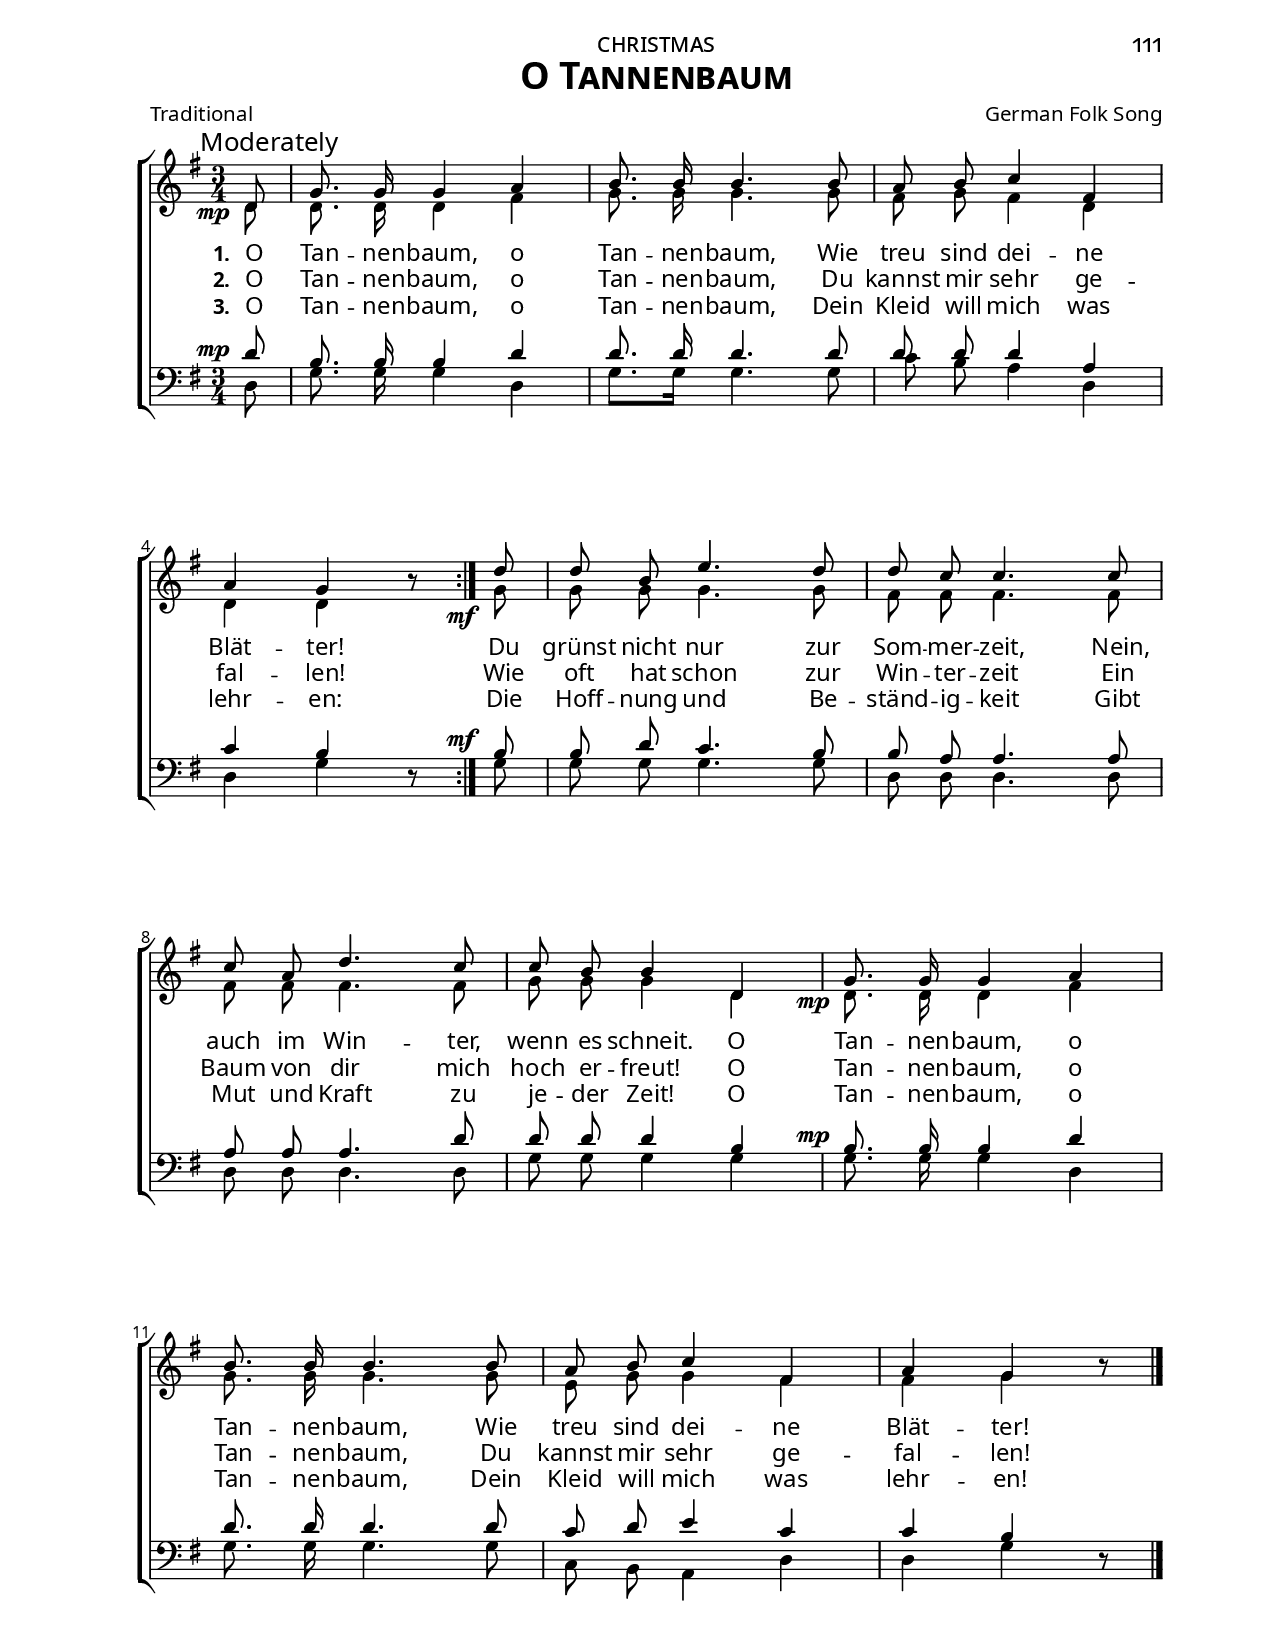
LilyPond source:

\version "2.24.0"
\include "util.ly"
\header {
  title = \markup{\override #'(font-name . "Garamond Premier Pro Semibold"){ \abs-fontsize #18 \smallCapsOldStyle"O Tannenbaum"}}
  poet = \markup\oldStyleNum"Traditional"
  composer = \markup\oldStyleNum"German Folk Song"
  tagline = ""
}
\paper {
  paper-height = 11\in
  paper-width = 8.5\in
  indent = 0\in
  %system-system-spacing = #'((basic-distance . 10) (padding . 0))
  %system-system-spacing =
  %  #'((basic-distance . 0)
  %     (minimum-distance . 0)
  %     (padding . -0.35)
  %     (stretchability . 100))
  ragged-last-bottom = ##f
  ragged-bottom = ##f
  two-sided = ##t
  inner-margin = 1\in
  outer-margin = 0.75\in
  top-margin = 0.26\in
  bottom-margin = 0.25\in
  first-page-number = #111
  print-first-page-number = ##t
  headerLine = \markup{\override #'(font-name . "Garamond Premier Pro") \smallCapsOldStyle"christmas"}
  oddHeaderMarkup = \markup\fill-line{
     \override #'(font-name . "Garamond Premier Pro")\abs-fontsize #12.5
     \combine 
        \fill-line{"" \if \should-print-page-number
        \oldStylePageNum""
        }
        \fill-line{\headerLine}
  }
  evenHeaderMarkup = \markup {
     \override #'(font-name . "Garamond Premier Pro")\abs-fontsize #12.5
     \combine
        \if \should-print-page-number
        \oldStylePageNum""
        \fill-line{\headerLine}
  }
}
#(set-global-staff-size 18) \paper{ #(define fonts (make-pango-font-tree "Garamond Premier Pro" "Garamond Premier Pro" "Garamond Premier Pro" (/ 18 20))) }
global = {
  \key g \major
  \time 3/4
  \override DynamicLineSpanner.staff-padding = #0.0
  \override DynamicLineSpanner.Y-extent = #'(1 . 1)
  \override DynamicText.X-offset = #-5
}

sopMusic = \relative c' {
  \once \override Score.RehearsalMark.self-alignment-X = #LEFT
  \mark "Moderately"
  \partial 8 d8_\mp |
  g8.\noBeam g16 g4 a |
  b8.\noBeam b16 b4. b8 |
  a8\noBeam b c4 fis, | \break
  
  \partial 8*5 a g b8\rest \bar ":|."
  \partial 8 d8_\mf |
  d\noBeam b e4. d8 |
  d\noBeam c c4. c8 | \break
  
  c8\noBeam a d4. c8 |
  c\noBeam b b4 d, |
  g8.\noBeam_\mp g16 g4 a | \break
  
  b8.\noBeam b16 b4. b8 |
  a\noBeam b c4 fis, |
  \partial 8*5 a4 g b8\rest \bar "|."
}
sopWords = \lyricmode {
  
}

altoMusic = \relative c' {
  d8 |
  d8.\noBeam d16 d4 fis |
  g8.\noBeam g16 g4. g8 |
  fis8\noBeam g fis4 d |
  
  d d s8 |
  g8 |
  g\noBeam g g4. g8 |
  fis8\noBeam fis fis4. fis8 |
  
  fis\noBeam fis fis4. fis8 |
  g\noBeam g g4 d |
  d8.\noBeam d16 d4 fis |
  
  g8.\noBeam g16 g4. g8 |
  e\noBeam g g4 fis |
  fis g s8 \bar "|."
}
altoWords = \lyricmode {  
  \dropLyricsV
  \set stanza = #"1. "
  O Tan -- nen -- baum, o Tan -- nen -- baum,
  Wie treu sind dei -- ne Blät -- ter!
  Du grünst nicht nur zur Som -- mer -- zeit,
  Nein, auch im Win -- ter, wenn es schneit.
  O Tan -- nen -- baum, o Tan -- nen -- baum,
  Wie treu sind dei -- ne Blät -- ter!
}
altoWordsII = \lyricmode {
  \dropLyricsV
  \set stanza = #"2. "
  O Tan -- nen -- baum, o Tan -- nen -- baum,
  Du kannst mir sehr ge -- fal -- len!
  Wie oft hat schon zur Win -- ter -- zeit
  Ein Baum von dir mich hoch er -- freut!
  O Tan -- nen -- baum, o Tan -- nen -- baum,
  Du kannst mir sehr ge -- fal -- len!
}
altoWordsIII = \lyricmode {
  \dropLyricsV
  \set stanza = #"3. "
  O Tan -- nen -- baum, o Tan -- nen -- baum,
  Dein Kleid will mich was lehr -- en:
  Die Hoff -- nung und Be -- ständ -- ig -- keit
  Gibt Mut und Kraft zu je -- der Zeit!
  O Tan -- nen -- baum, o Tan -- nen -- baum,
  Dein Kleid will mich was lehr -- en!
}
altoWordsIV = \lyricmode {
  \set stanza = #"4. "
}
altoWordsV = \lyricmode {
}

tenorMusic = \relative c' {
  d8^\mp |
  b8.\noBeam b16 b4 d |
  d8.\noBeam d16 d4. d8 |
  d\noBeam d d4 a |
  
  c b s8 |
  b8^\mf |
  b\noBeam d c4. b8 |
  b\noBeam a a4. a8 |
  
  a\noBeam a a4. d8 |
  d\noBeam d d4 b |
  b8.\noBeam^\mp b16 b4 d |
  
  d8.\noBeam d16 d4. d8 |
  c\noBeam d e4 c |
  c b s8 \bar "|."
}
tenorWords = \lyricmode {

}

bassMusic = \relative c {
  d8 |
  g8.\noBeam g16 g4 d |
  g8. g16 g4. g8 |
  c8\noBeam b8\noBeam a4 d, |
  
  d g d8\rest |
  g |
  g\noBeam g g4. g8 |
  d\noBeam d d4. d8 |
  
  d\noBeam d d4. d8 |
  g\noBeam g g4 g |
  g8.\noBeam g16 g4 d |
  
  g8.\noBeam g16 g4. g8 |
  c,\noBeam b a4 d |
  d g d8\rest \bar "|."
}
bassWords = \lyricmode {

}

\score {
  <<
   \new ChoirStaff <<
%    \new Lyrics = sopranos \with { \override VerticalAxisGroup.nonstaff-relatedstaff-spacing = #'((basic-distance . 1)) }
    \new Staff = women <<
      \new Voice = "sopranos" { \voiceOne << \global \sopMusic >> }
      \new Voice = "altos" { \voiceTwo << \global \altoMusic >> }
    >>
    \new Lyrics \with { alignAboveContext = #"women" \override VerticalAxisGroup.nonstaff-relatedstaff-spacing = #'((basic-distance . 1))} \lyricsto "sopranos" \sopWords
    \new Lyrics = "altosV"  \with { alignBelowContext = #"women" } \lyricsto "sopranos" \altoWordsV
    \new Lyrics = "altosIV"  \with { alignBelowContext = #"women" } \lyricsto "sopranos" \altoWordsIV
    \new Lyrics = "altosIII"  \with { alignBelowContext = #"women" } \lyricsto "sopranos" \altoWordsIII
    \new Lyrics = "altosII"  \with { alignBelowContext = #"women" } \lyricsto "sopranos" \altoWordsII
    \new Lyrics = "altos"  \with { alignBelowContext = #"women" } \lyricsto "sopranos" \altoWords
   \new Staff = men <<
      \clef bass
      \new Voice = "tenors" { \voiceOne << \global \tenorMusic >> }
      \new Voice = "basses" { \voiceTwo << \global \bassMusic >> }
    >>
    \new Lyrics \with { alignAboveContext = #"men" \override VerticalAxisGroup.nonstaff-relatedstaff-spacing = #'((basic-distance . 1)) } \lyricsto "tenors" \tenorWords
    \new Lyrics \with { alignBelowContext = #"men" \override VerticalAxisGroup.nonstaff-relatedstaff-spacing = #'((basic-distance . 1)) } \lyricsto "basses" \bassWords
  >>
%    \new PianoStaff << \new Staff { \new Voice { \pianoRH } } \new Staff { \clef "bass" \pianoLH } >>
  >>
  \layout {
  \context {
    \Lyrics
    \override LyricText.font-size = #1.3
  }
    \context {
      \Score
      %\override SpacingSpanner.base-shortest-duration = #(ly:make-moment 1/8)
      %\override SpacingSpanner.common-shortest-duration = #(ly:make-moment 1/4)
    }
    \context {
      % Remove all empty staves
      % \Staff \RemoveEmptyStaves \override VerticalAxisGroup.remove-first = ##t
    }
    \context {
      \Lyrics
      \override LyricText.X-offset = #center-on-word
    }
  }
}

